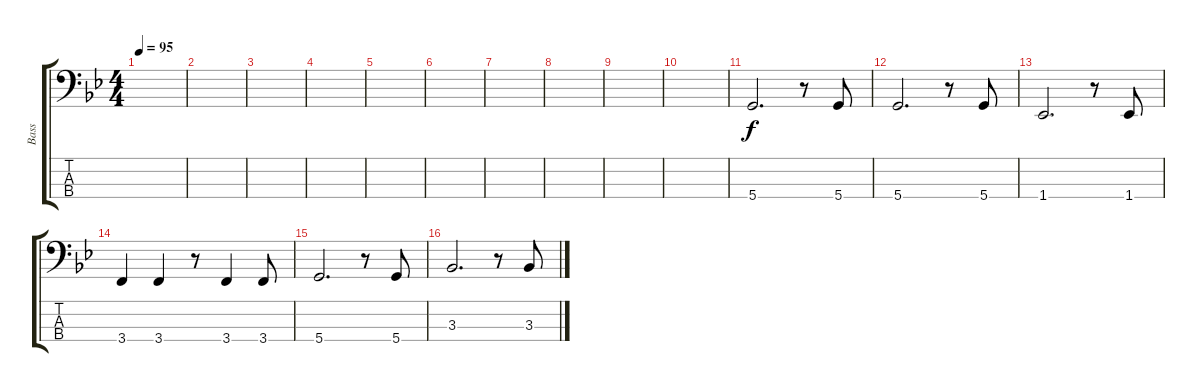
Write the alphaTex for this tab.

\track ("Bass" "Bass") {instrument electricbasspick}
\staff {score tabs}
\tuning (F2 C2 G1 D1) {hide}
\ts (4 4)
\tempo 95
\clef f4
\ks gminor
|
|
|
|
|
|
|
|
|
|
5.4.2{d} r.8 5.4.8 |
5.4.2{d} r.8 5.4.8 |
1.4.2{d} r.8 1.4.8 |
3.4.4 3.4.4 r.8 3.4.4 3.4.8 |
5.4.2{d} r.8 5.4.8 |
3.3.2{d} r.8 3.3.8
